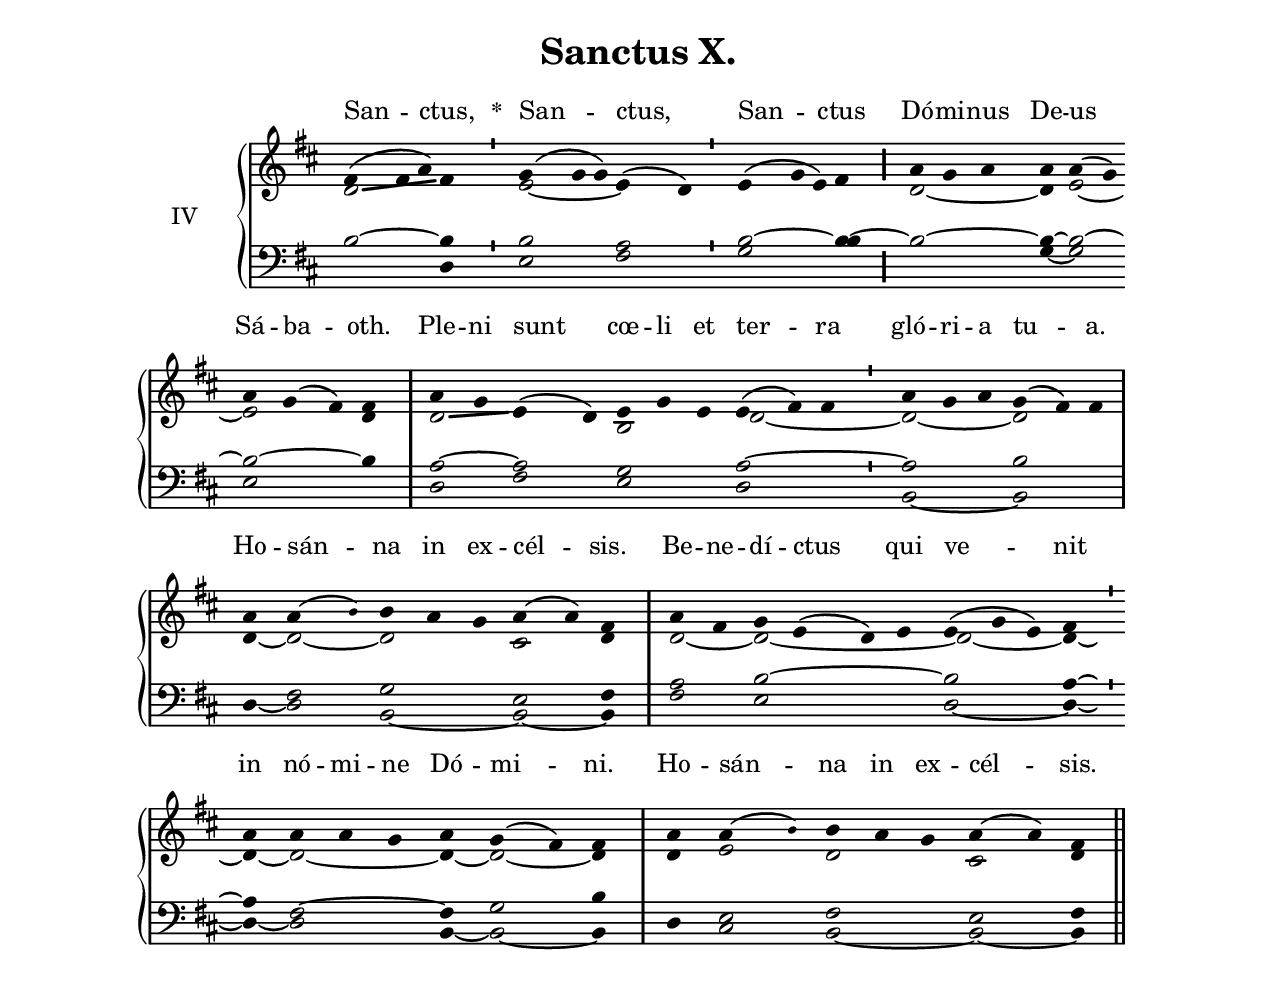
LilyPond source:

\version "2.18"
\include "gregorian.ly"
\include "noh2.ily"

%Page reference: page v.61
%(volume.page)

global = {
 \key fis \phrygian
 \cadenzaOn 
 \override Glissando #'thickness = #2.0
}

\header {
  title = \markup \center-column {"Sanctus X." \vspace #1 }
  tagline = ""
  composer = ""
}

\paper {
 #(include-special-characters)
  oddHeaderMarkup = \markup \fill-line {
    \line {}
    \center-column {
      \on-the-fly #first-page     " "
      \on-the-fly #not-first-page ""
    }
    \line { \on-the-fly #print-page-number-check-first \fromproperty #'page:page-number-string }
  }
  evenHeaderMarkup = \markup \fill-line {
    \line { \on-the-fly #print-page-number-check-first \fromproperty #'page:page-number-string }
    \center-column { "" }
    \line {}
  }
}

chantText = \lyricmode {
San -- ctus, 
\set stanza = " * " San -- ctus, San -- ctus 
Dó -- mi -- nus De -- us Sá -- ba -- oth. 
Ple -- ni sunt cœ -- li et ter -- ra gló -- ri -- a tu -- a. 
Ho -- sán -- na in ex -- cél -- sis. 
Be -- ne -- dí -- ctus qui ve -- nit in nó -- mi -- ne Dó -- mi -- ni. 
Ho -- sán -- na in ex -- cél -- sis. }

chantMusic = {
\tieDown   fis'4 ( fis'4 a'4) fis'4 \divisioMinima
 g'4 ( g'4 g'4) e'4 ( d'4) \divisioMinima
 e'4 ( g'4 e'4) fis'4 \divisioMaior
 a'4 g'4 a'4 a'4 a'4 ( g'4) \forceBreak
 a'4 g'4 ( fis'4) fis'4 \divisioMaxima
 a'4 g'4 e'4 ( d'4) e'4 g'4 e'4 e'4 ( fis'4) fis'4 \divisioMinima
 a'4 g'4 a'4 g'4 ( fis'4) fis'4 \divisioMaxima
 \forceBreak
 a'4 a'4 ( \once \tweak #'font-size #-4 b' ) b'4 a'4 g'4 a'4 ( a'4) fis'4 \divisioMaxima
 a'4 fis'4 g'4 e'4 ( d'4) e'4 e'4 ( g'4 e'4) fis'4 \divisioMinima
 \forceBreak
 a'4 a'4 a'4 g'4 a'4 g'4 ( fis'4) fis'4 \divisioMaxima
 a'4 a'4 ( \once \tweak #'font-size #-4 b' ) b'4 a'4 g'4 a'4 ( a'4) fis'4 \finalis

}

altoMusic = {
d'2*3/2 -\tweak Glissando.Y-offset #-0.8 \glissando fis'4 \divisioMinima
e'2*3/2 ~ e'4 r4 \divisioMinima
r2*4/2 \divisioMaior
d'2*3/2 ~ d'4 e'2 ~ e'2*3/2 d'4 \divisioMaxima
d'2*2/2 -\tweak Glissando.Y-offset #-0.8 \glissando e'4 d'4 b2*3/2 d'2*3/2 ~ \divisioMinima
d'2*3/2 ~ d'2*3/2 \divisioMaxima
d'4 ~ d'2 ~ d'2*3/2 cis'2 d'4 \divisioMaxima
d'2 ~ d'2*4/2 ~ d'2*3/2 ~ d'4 ~ \divisioMinima
d'4 ~ d'2*3/2 ~ d'4 ~ d'2 ~ d'4 \divisioMaxima
d'4 e'2 d'2*3/2 cis'2 d'4 \finalis
}

tenorMusic = {
b2*3/2 ~ b4 \divisioMinima
b2*3/2 a2 \divisioMinima
b2*3/2 ~ b4 ~ \divisioMaior
b2*3/2 ~ b4 ~ b2 ~ b2*3/2 ~ b4 \divisioMaxima
a2 ~ a2 g2*3/2 a2*3/2 ~ \divisioMinima
a2*3/2 b2*3/2 \divisioMaxima
r4 fis2 g2*3/2 e2 fis4 \divisioMaxima
a2 b2*4/2 ~ b2*3/2 a4 ~ \divisioMinima
a4 fis2*3/2 ~ fis4 g2 b4 \divisioMaxima
r4 e2 fis2*3/2 e2 fis4 \finalis
}

bassMusic = {
r2*3/2 d4 \divisioMinima
e2*3/2 fis2 \divisioMinima
g2*3/2 \shiftRight b4 \divisioMaior
r2*3/2 g4 ~ g2 e2*4/2 \divisioMaxima
d2 fis2 e2*3/2 d2*3/2 \divisioMinima
b,2*3/2 ~ b,2*3/2 \divisioMaxima
d4 ~ d2 b,2*3/2 ~ b,2 ~ b,4 \divisioMaxima
fis2 e2*4/2 d2*3/2 ~ d4 ~ \divisioMinima
d4 ~ d2*3/2 b,4 ~ b,2 ~ b,4 \divisioMaxima
d4 cis2 b,2*3/2 ~ b,2 ~ b,4 \finalis
}

voiceLines = {
\voiceLineStyle


}

\score{
  <<
    \new GrandStaff <<
      \set GrandStaff.autoBeaming = ##f
      \set GrandStaff.instrumentName = \markup \center-column {
        "IV"
      }
      \new Staff = up <<
        \new Voice = "chant" {
          \voiceOne \global \chantMusic
        }
        \new Voice {
          \voiceTwo \global \altoMusic
        }
      >>

      \new Staff = down <<
        \clef bass
        \new Voice {
          \voiceOne \global \tenorMusic
        }
        \new Voice {
          \voiceTwo \global \bassMusic
        }
	\new Voice {
        \voiceThree \global \voiceLines
        }
      >>
    >>
    \new Lyrics \lyricsto chant {
      \chantText
    }
  >>
  \layout{
  }
  \midi{
    \tempo 4 = 125
  }
}
